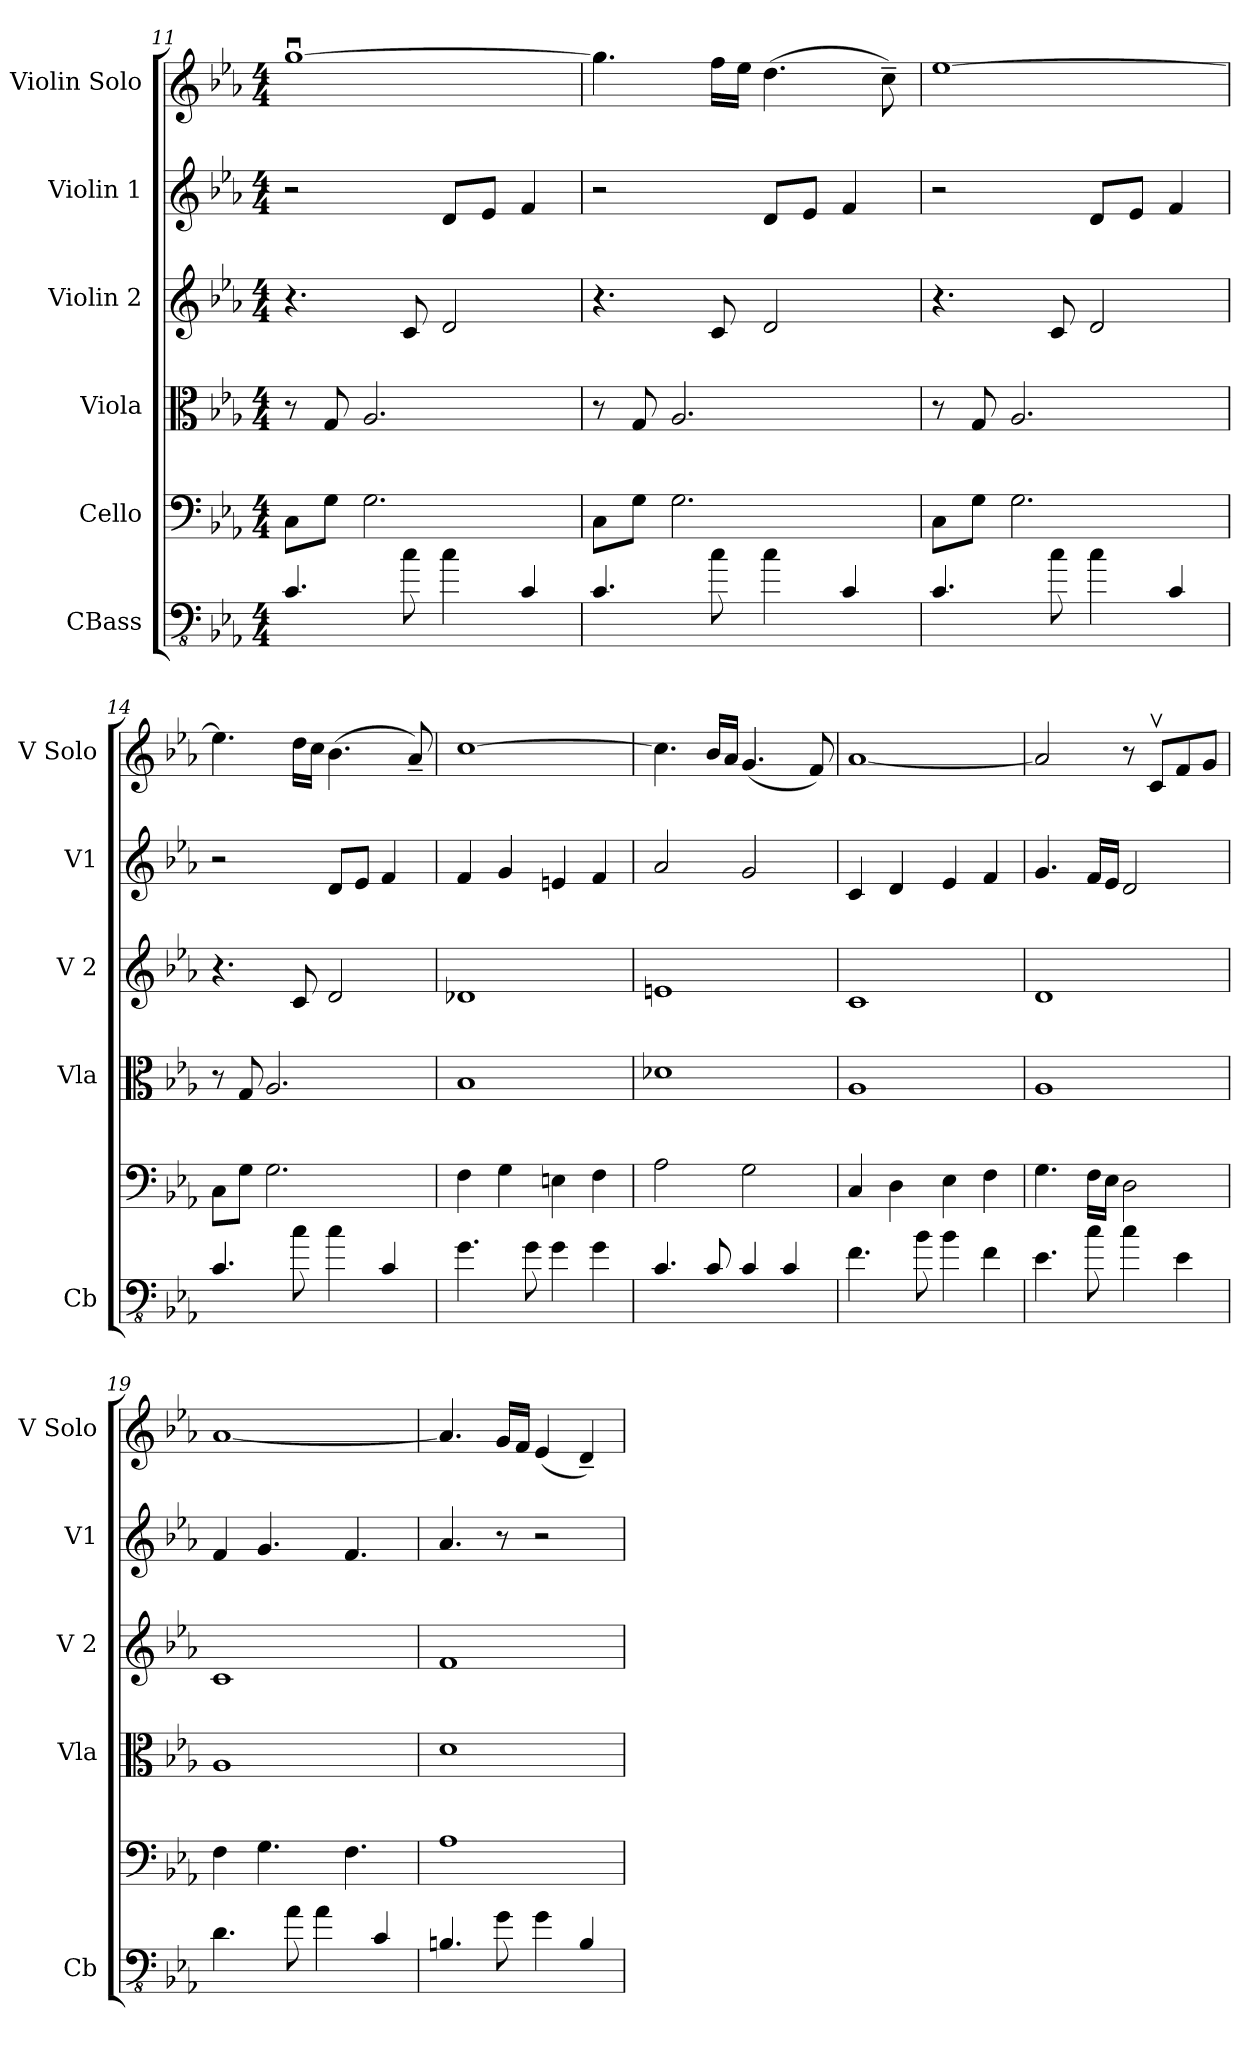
**kern	**kern	**kern	**kern	**kern	**kern
*part6	*part5	*part4	*part3	*part2	*part1
*staff6	*staff5	*staff4	*staff3	*staff2	*staff1
*I"CBass	*I"Cello	*I"Viola	*I"Violin 2	*I"Violin 1	*I"Violin Solo
*I'Cb	*	*I'Vla	*I'V 2	*I'V1	*I'V Solo
*clefFv4	*clefF4	*clefC3	*clefG2	*clefG2	*clefG2
*ITrd7c12	*	*	*	*	*
*k[b-e-a-]	*k[b-e-a-]	*k[b-e-a-]	*k[b-e-a-]	*k[b-e-a-]	*k[b-e-a-]
*M4/4	*M4/4	*M4/4	*M4/4	*M4/4	*M4/4
=11	=11	=11	=11	=11	=11
4.CC/	8C\L	8r	4.r	2r	[1ggu
.	8G\J	8G/	.	.	.
.	2.G\	2.A-/	.	.	.
8C\	.	.	8c/	.	.
4C\	.	.	2d/	8d/L	.
.	.	.	.	8e-/J	.
4CC/	.	.	.	4f/	.
!!LO:PB:g=z
=12	=12	=12	=12	=12	=12
4.CC/	8C\L	8r	4.r	2r	4.gg\]
.	8G\J	8G/	.	.	.
.	2.G\	2.A-/	.	.	.
8C\	.	.	8c/	.	16ff\LL
.	.	.	.	.	16ee-\JJ
4C\	.	.	2d/	8d/L	(4.dd\
.	.	.	.	8e-/J	.
4CC/	.	.	.	4f/	.
.	.	.	.	.	8cc~\)
=13	=13	=13	=13	=13	=13
4.CC/	8C\L	8r	4.r	2r	[1ee-
.	8G\J	8G/	.	.	.
.	2.G\	2.A-/	.	.	.
8C\	.	.	8c/	.	.
4C\	.	.	2d/	8d/L	.
.	.	.	.	8e-/J	.
4CC/	.	.	.	4f/	.
=14	=14	=14	=14	=14	=14
4.CC/	8C\L	8r	4.r	2r	4.ee-\]
.	8G\J	8G/	.	.	.
.	2.G\	2.A-/	.	.	.
8C\	.	.	8c/	.	16dd\LL
.	.	.	.	.	16cc\JJ
4C\	.	.	2d/	8d/L	(4.b-\
.	.	.	.	8e-/J	.
4CC/	.	.	.	4f/	.
.	.	.	.	.	8a-~/)
=15	=15	=15	=15	=15	=15
4.GG\	4F\	1B-	1d-X	4f/	[1cc
.	4G\	.	.	4g/	.
8GG\	.	.	.	.	.
4GG\	4En\	.	.	4en/	.
4GG\	4F\	.	.	4f/	.
=16	=16	=16	=16	=16	=16
4.CC/	2A-\	1d-X	1en	2a-/	4.cc\]
8CC/	.	.	.	.	16b-/LL
.	.	.	.	.	16a-/JJ
4CC/	2G\	.	.	2g/	(4.g/
4CC/	.	.	.	.	.
.	.	.	.	.	8f/)
=17	=17	=17	=17	=17	=17
4.FF\	4C/	1A-	1c	4c/	[1a-
.	4D\	.	.	4d/	.
8BB-\	.	.	.	.	.
4BB-\	4E-\	.	.	4e-/	.
4FF\	4F\	.	.	4f/	.
=18	=18	=18	=18	=18	=18
4.EE-\	4.G\	1A-	1d	4.g/	2a-/]
8C\	16F\LL	.	.	16f/LL	.
.	16E-\JJ	.	.	16e-/JJ	.
4C\	2D\	.	.	2d/	8r
.	.	.	.	.	8cv/L
4EE-\	.	.	.	.	8f/
.	.	.	.	.	8g/J
!!LO:LB:g=z
=19	=19	=19	=19	=19	=19
4.DD\	4F\	1A-	1c	4f/	[1a-
.	4.G\	.	.	4.g/	.
8AA-\	.	.	.	.	.
4AA-\	.	.	.	.	.
.	4.F\	.	.	4.f/	.
4CC/	.	.	.	.	.
=20	=20	=20	=20	=20	=20
4.BBBn/	1A-	1d	1f	4.a-/	4.a-/]
8GG\	.	.	.	8r	16g/LL
.	.	.	.	.	16f/JJ
4GG\	.	.	.	2r	(4e-/
4BBB/	.	.	.	.	4d~/)
=	=	=	=	=	=
*-	*-	*-	*-	*-	*-
